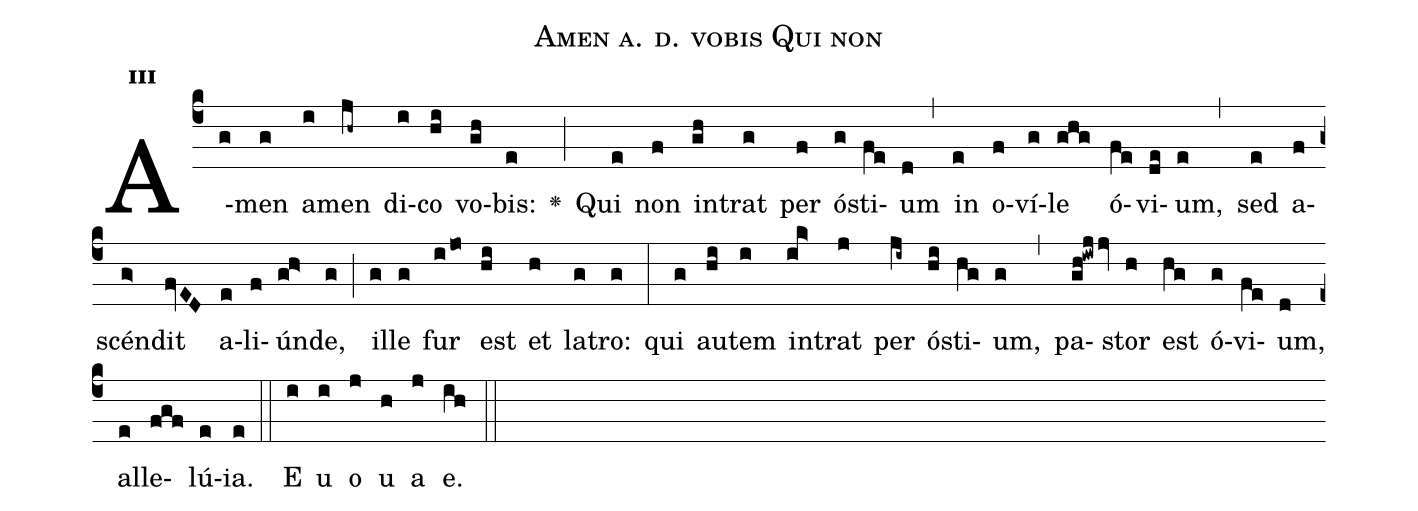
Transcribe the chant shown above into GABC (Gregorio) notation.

name:Amen a. d. vobis Qui non;
office-part:Antiphona;
mode:3;
%%
initial-style: 1;
name: Amen a. d. vobis Qui non
book: Antiphonae & Responsoria/Tomus II, p. 193;
occasion: Hebdomada IV Paschae Feria II;
office-part: Laudes Ant E;
user-notes: ;
commentary: ;
annotation: 3a;
centering-scheme: english;
fontsize: 12;
font: OFLSortsMillGoudy;
height: 11;
width: 4.5;
%%
(c4)A(g)men(g) a(i)men(jh~) di(i)co(hi) vo(gh)bis:(e) <v>\greheightstar</v>(;) Qui(e) non(f) in(gh)trat(g) per(f) ó(g)sti(fe)um(d) (,) in(e) o(f)ví(g)le(ghg) ó(fe)vi(de)um,(e) (,) sed(e) a(f)scén(g>)dit(fvED) a(e)li(f)ún(gh>)de,(g) (;) il(g)le(g) fur(ijo) est(hi) et(h) la(g)tro:(g) (:) qui(g) au(hi)tem(i) in(ik>)trat(j) per(ji~) ó(hi)sti(hg)um,(g) (,) pa(gh!iwjjv)stor(h) est(hg) ó(g)vi(fe)um,(d) al(e)le(fgf)lú(e)ia.(e) (::)
E(i) u(i) o(j) u(h) a(j) e.(ih) (::)
